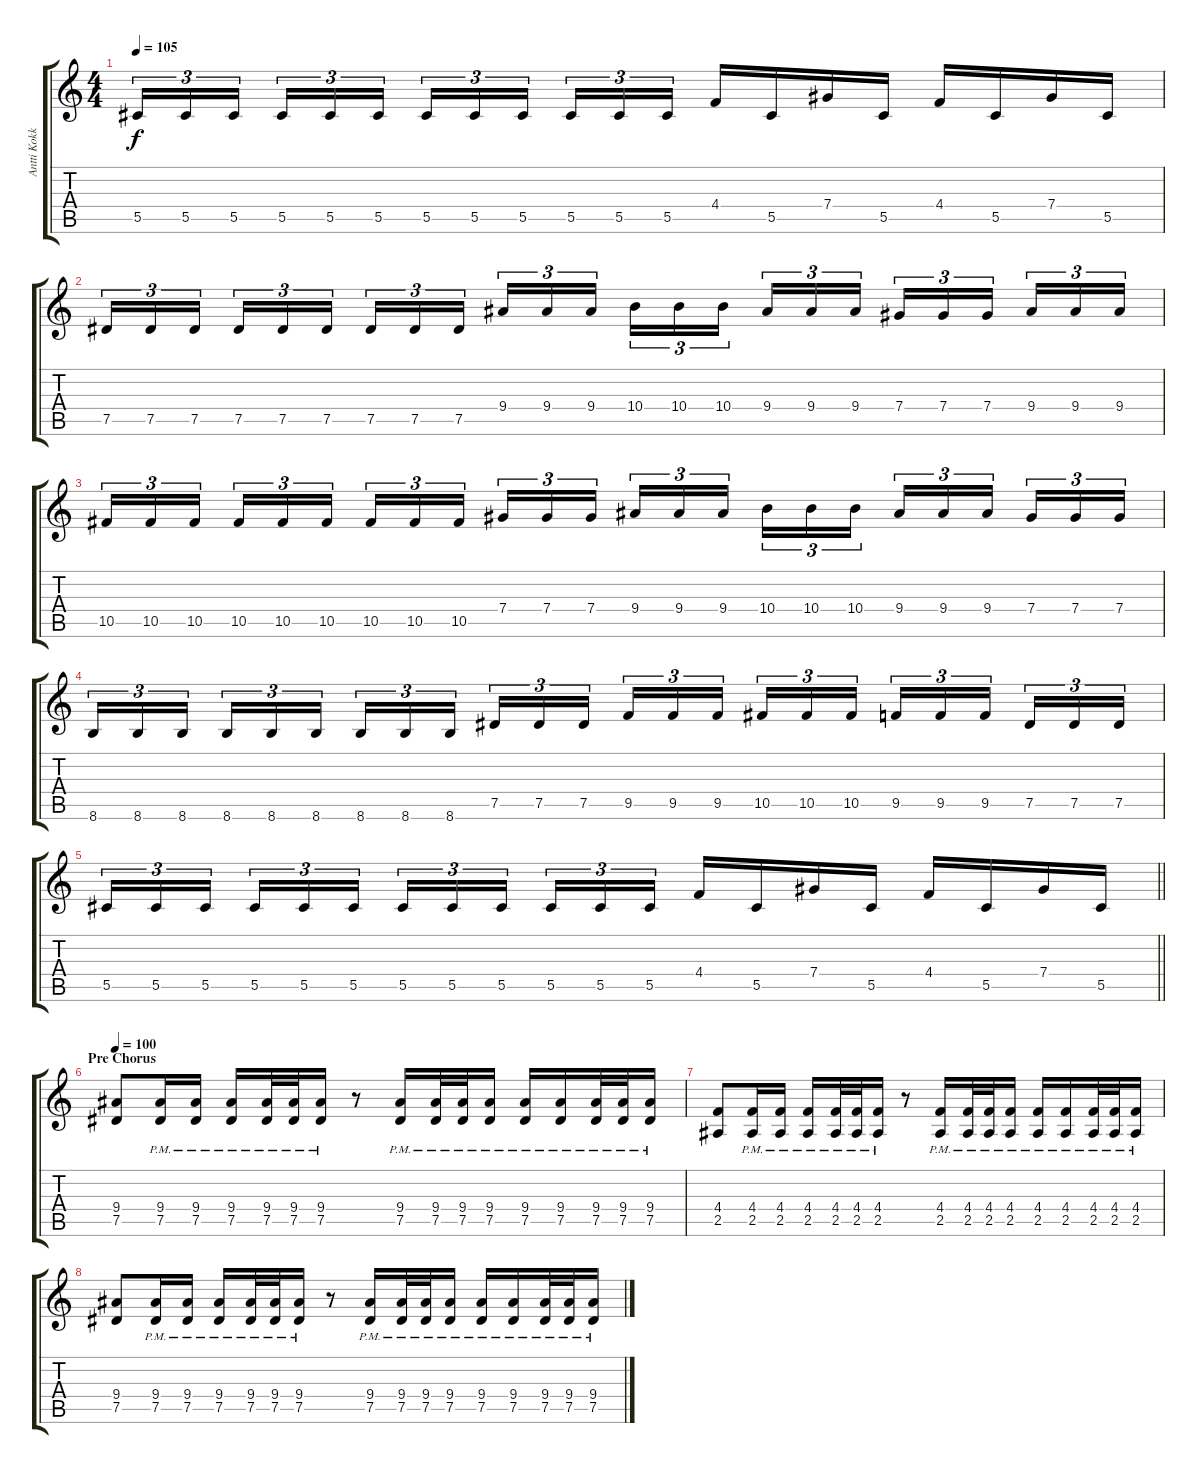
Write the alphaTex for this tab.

\track ("Antti Kokko" "Antti Kokk") {instrument distortionguitar}
\staff {score tabs}
\tuning (Eb4 Bb3 Gb3 Db3 Ab2 Eb2) {hide}
\ts (4 4)
\tempo 105
\clef g2
\ks c
5.5.16{tu (3 2) dy f} 5.5.16{tu (3 2)} 5.5.16{tu (3 2) beam splitsecondary} 5.5.16{tu (3 2)} 5.5.16{tu (3 2)} 5.5.16{tu (3 2)} 5.5.16{tu (3 2)} 5.5.16{tu (3 2)} 5.5.16{tu (3 2) beam splitsecondary} 5.5.16{tu (3 2)} 5.5.16{tu (3 2)} 5.5.16{tu (3 2)} 4.4.16 5.5.16 7.4.16 5.5.16 4.4.16 5.5.16 7.4.16 5.5.16 |
7.5.16{tu (3 2)} 7.5.16{tu (3 2)} 7.5.16{tu (3 2) beam splitsecondary} 7.5.16{tu (3 2)} 7.5.16{tu (3 2)} 7.5.16{tu (3 2)} 7.5.16{tu (3 2)} 7.5.16{tu (3 2)} 7.5.16{tu (3 2) beam splitsecondary} 9.4.16{tu (3 2)} 9.4.16{tu (3 2)} 9.4.16{tu (3 2)} 10.4.16{tu (3 2)} 10.4.16{tu (3 2)} 10.4.16{tu (3 2) beam splitsecondary} 9.4.16{tu (3 2)} 9.4.16{tu (3 2)} 9.4.16{tu (3 2)} 7.4.16{tu (3 2)} 7.4.16{tu (3 2)} 7.4.16{tu (3 2) beam splitsecondary} 9.4.16{tu (3 2)} 9.4.16{tu (3 2)} 9.4.16{tu (3 2)} |
10.5.16{tu (3 2)} 10.5.16{tu (3 2)} 10.5.16{tu (3 2) beam splitsecondary} 10.5.16{tu (3 2)} 10.5.16{tu (3 2)} 10.5.16{tu (3 2)} 10.5.16{tu (3 2)} 10.5.16{tu (3 2)} 10.5.16{tu (3 2) beam splitsecondary} 7.4.16{tu (3 2)} 7.4.16{tu (3 2)} 7.4.16{tu (3 2)} 9.4.16{tu (3 2)} 9.4.16{tu (3 2)} 9.4.16{tu (3 2) beam splitsecondary} 10.4.16{tu (3 2)} 10.4.16{tu (3 2)} 10.4.16{tu (3 2)} 9.4.16{tu (3 2)} 9.4.16{tu (3 2)} 9.4.16{tu (3 2) beam splitsecondary} 7.4.16{tu (3 2)} 7.4.16{tu (3 2)} 7.4.16{tu (3 2)} |
8.6.16{tu (3 2)} 8.6.16{tu (3 2)} 8.6.16{tu (3 2) beam splitsecondary} 8.6.16{tu (3 2)} 8.6.16{tu (3 2)} 8.6.16{tu (3 2)} 8.6.16{tu (3 2)} 8.6.16{tu (3 2)} 8.6.16{tu (3 2) beam splitsecondary} 7.5.16{tu (3 2)} 7.5.16{tu (3 2)} 7.5.16{tu (3 2)} 9.5.16{tu (3 2)} 9.5.16{tu (3 2)} 9.5.16{tu (3 2) beam splitsecondary} 10.5.16{tu (3 2)} 10.5.16{tu (3 2)} 10.5.16{tu (3 2)} 9.5.16{tu (3 2)} 9.5.16{tu (3 2)} 9.5.16{tu (3 2) beam splitsecondary} 7.5.16{tu (3 2)} 7.5.16{tu (3 2)} 7.5.16{tu (3 2)} |
\barLineRight lightlight
5.5.16{tu (3 2)} 5.5.16{tu (3 2)} 5.5.16{tu (3 2) beam splitsecondary} 5.5.16{tu (3 2)} 5.5.16{tu (3 2)} 5.5.16{tu (3 2)} 5.5.16{tu (3 2)} 5.5.16{tu (3 2)} 5.5.16{tu (3 2) beam splitsecondary} 5.5.16{tu (3 2)} 5.5.16{tu (3 2)} 5.5.16{tu (3 2)} 4.4.16 5.5.16 7.4.16 5.5.16 4.4.16 5.5.16 7.4.16 5.5.16 |
\section ("" "Pre Chorus")
\tempo 100
(9.4 7.5).8 (9.4{pm} 7.5{pm}).16 (9.4{pm} 7.5{pm}).16 (9.4{pm} 7.5{pm}).16 (9.4{pm} 7.5{pm}).32 (9.4{pm} 7.5{pm}).32 (9.4{pm} 7.5{pm}).16 r.8 (9.4{pm} 7.5{pm}).16 (9.4{pm} 7.5{pm}).32 (9.4{pm} 7.5{pm}).32 (9.4{pm} 7.5{pm}).16 (9.4{pm} 7.5{pm}).16 (9.4{pm} 7.5{pm}).16 (9.4{pm} 7.5{pm}).32 (9.4{pm} 7.5{pm}).32 (9.4{pm} 7.5{pm}).16 |
(4.4 2.5).8 (4.4{pm} 2.5{pm}).16 (4.4{pm} 2.5{pm}).16 (4.4{pm} 2.5{pm}).16 (4.4{pm} 2.5{pm}).32 (4.4{pm} 2.5{pm}).32 (4.4{pm} 2.5{pm}).16 r.8 (4.4{pm} 2.5{pm}).16 (4.4{pm} 2.5{pm}).32 (4.4{pm} 2.5{pm}).32 (4.4{pm} 2.5{pm}).16 (4.4{pm} 2.5{pm}).16 (4.4{pm} 2.5{pm}).16 (4.4{pm} 2.5{pm}).32 (4.4{pm} 2.5{pm}).32 (4.4{pm} 2.5{pm}).16 |
(9.4 7.5).8 (9.4{pm} 7.5{pm}).16 (9.4{pm} 7.5{pm}).16 (9.4{pm} 7.5{pm}).16 (9.4{pm} 7.5{pm}).32 (9.4{pm} 7.5{pm}).32 (9.4{pm} 7.5{pm}).16 r.8 (9.4{pm} 7.5{pm}).16 (9.4{pm} 7.5{pm}).32 (9.4{pm} 7.5{pm}).32 (9.4{pm} 7.5{pm}).16 (9.4{pm} 7.5{pm}).16 (9.4{pm} 7.5{pm}).16 (9.4{pm} 7.5{pm}).32 (9.4{pm} 7.5{pm}).32 (9.4{pm} 7.5{pm}).16
